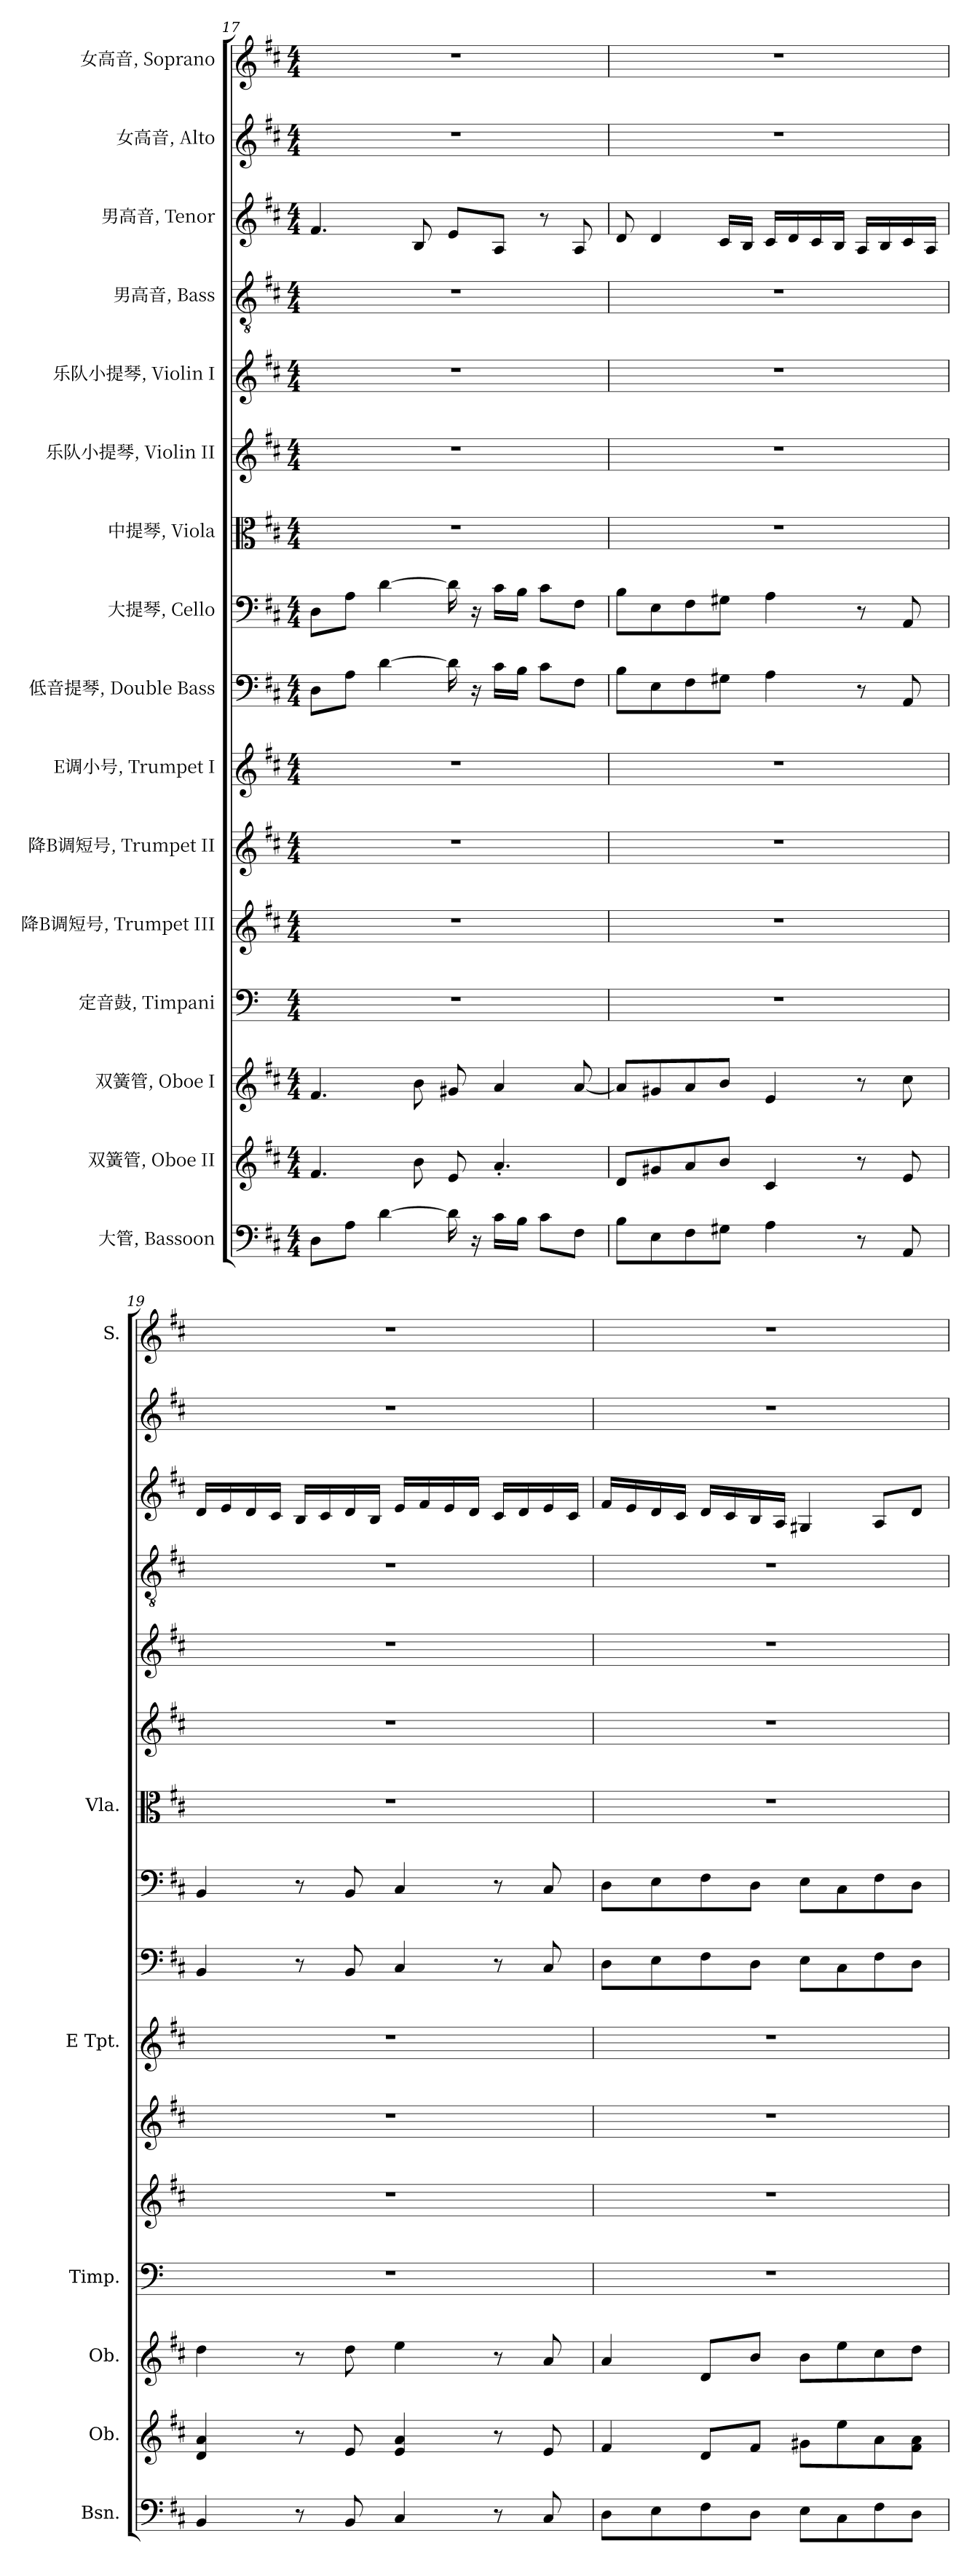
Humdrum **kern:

**kern	**kern	**kern	**kern	**kern	**kern	**kern	**kern	**kern	**kern	**kern	**kern	**kern	**kern	**kern	**kern
*part16	*part15	*part14	*part13	*part12	*part11	*part10	*part9	*part8	*part7	*part6	*part5	*part4	*part3	*part2	*part1
*staff16	*staff15	*staff14	*staff13	*staff12	*staff11	*staff10	*staff9	*staff8	*staff7	*staff6	*staff5	*staff4	*staff3	*staff2	*staff1
*I"大管, Bassoon	*I"双簧管, Oboe II	*I"双簧管, Oboe I	*I"定音鼓, Timpani	*I"降B调短号, Trumpet III	*I"降B调短号, Trumpet II	*I"E调小号, Trumpet I	*I"低音提琴, Double Bass	*I"大提琴, Cello	*I"中提琴, Viola	*I"乐队小提琴, Violin II	*I"乐队小提琴, Violin I	*I"男高音, Bass	*I"男高音, Tenor	*I"女高音, Alto	*I"女高音, Soprano
*I'Bsn.	*I'Ob.	*I'Ob.	*I'Timp.	*	*	*I'E Tpt.	*	*	*I'Vla.	*	*	*	*	*	*I'S.
*clefF4	*clefG2	*clefG2	*clefF4	*clefG2	*clefG2	*clefG2	*clefF4	*clefF4	*clefC3	*clefG2	*clefG2	*clefGv2	*clefG2	*clefG2	*clefG2
*	*	*	*	*ITrd1c2	*ITrd1c2	*ITrd-3c-4	*ITrd7c12	*	*	*	*	*	*	*	*
*k[f#c#]	*k[f#c#]	*k[f#c#]	*k[]	*k[]	*k[]	*k[b-e-a-d-g-c-]	*k[f#c#]	*k[f#c#]	*k[f#c#]	*k[f#c#]	*k[f#c#]	*k[f#c#]	*k[f#c#]	*k[f#c#]	*k[f#c#]
*M4/4	*M4/4	*M4/4	*M4/4	*M4/4	*M4/4	*M4/4	*M4/4	*M4/4	*M4/4	*M4/4	*M4/4	*M4/4	*M4/4	*M4/4	*M4/4
=17	=17	=17	=17	=17	=17	=17	=17	=17	=17	=17	=17	=17	=17	=17	=17
8D\L	4.f#/	4.f#/	1r	1r	1r	1r	8DD\L	8D\L	1r	1r	1r	1r	4.f#/	1r	1r
8A\J	.	.	.	.	.	.	8AA\J	8A\J	.	.	.	.	.	.	.
[4d\	.	.	.	.	.	.	[4D\	[4d\	.	.	.	.	.	.	.
.	8b\	8b\	.	.	.	.	.	.	.	.	.	.	8B/	.	.
16d\]	8e/	8g#X/	.	.	.	.	16D\]	16d\]	.	.	.	.	8e/L	.	.
16r	.	.	.	.	.	.	16r	16r	.	.	.	.	.	.	.
16c#\LL	4.a'/	4a/	.	.	.	.	16C#\LL	16c#\LL	.	.	.	.	8A/J	.	.
16B\JJ	.	.	.	.	.	.	16BB\JJ	16B\JJ	.	.	.	.	.	.	.
8c#\L	.	.	.	.	.	.	8C#\L	8c#\L	.	.	.	.	8r	.	.
8F#\J	.	[8a/	.	.	.	.	8FF#\J	8F#\J	.	.	.	.	8A/	.	.
!!LO:PB:g=z
=18	=18	=18	=18	=18	=18	=18	=18	=18	=18	=18	=18	=18	=18	=18	=18
8B\L	8d/L	8a/L]	1r	1r	1r	1r	8BB\L	8B\L	1r	1r	1r	1r	8d/	1r	1r
8E\	8g#X/	8g#X/	.	.	.	.	8EE\	8E\	.	.	.	.	4d/	.	.
8F#\	8a/	8a/	.	.	.	.	8FF#\	8F#\	.	.	.	.	.	.	.
8G#X\J	8b/J	8b/J	.	.	.	.	8GG#X\J	8G#X\J	.	.	.	.	16c#/LL	.	.
.	.	.	.	.	.	.	.	.	.	.	.	.	16B/JJ	.	.
4A\	4c#/	4e/	.	.	.	.	4AA\	4A\	.	.	.	.	16c#/LL	.	.
.	.	.	.	.	.	.	.	.	.	.	.	.	16d/	.	.
.	.	.	.	.	.	.	.	.	.	.	.	.	16c#/	.	.
.	.	.	.	.	.	.	.	.	.	.	.	.	16B/JJ	.	.
8r	8r	8r	.	.	.	.	8r	8r	.	.	.	.	16A/LL	.	.
.	.	.	.	.	.	.	.	.	.	.	.	.	16B/	.	.
8AA/	8e/	8cc#\	.	.	.	.	8AAA/	8AA/	.	.	.	.	16c#/	.	.
.	.	.	.	.	.	.	.	.	.	.	.	.	16A/JJ	.	.
=19	=19	=19	=19	=19	=19	=19	=19	=19	=19	=19	=19	=19	=19	=19	=19
4BB/	4d/ 4a/	4dd\	1r	1r	1r	1r	4BBB/	4BB/	1r	1r	1r	1r	16d/LL	1r	1r
.	.	.	.	.	.	.	.	.	.	.	.	.	16e/	.	.
.	.	.	.	.	.	.	.	.	.	.	.	.	16d/	.	.
.	.	.	.	.	.	.	.	.	.	.	.	.	16c#/JJ	.	.
8r	8r	8r	.	.	.	.	8r	8r	.	.	.	.	16B/LL	.	.
.	.	.	.	.	.	.	.	.	.	.	.	.	16c#/	.	.
8BB/	8e/	8dd\	.	.	.	.	8BBB/	8BB/	.	.	.	.	16d/	.	.
.	.	.	.	.	.	.	.	.	.	.	.	.	16B/JJ	.	.
4C#/	4e/ 4a/	4ee\	.	.	.	.	4CC#/	4C#/	.	.	.	.	16e/LL	.	.
.	.	.	.	.	.	.	.	.	.	.	.	.	16f#/	.	.
.	.	.	.	.	.	.	.	.	.	.	.	.	16e/	.	.
.	.	.	.	.	.	.	.	.	.	.	.	.	16d/JJ	.	.
8r	8r	8r	.	.	.	.	8r	8r	.	.	.	.	16c#/LL	.	.
.	.	.	.	.	.	.	.	.	.	.	.	.	16d/	.	.
8C#/	8e/	8a/	.	.	.	.	8CC#/	8C#/	.	.	.	.	16e/	.	.
.	.	.	.	.	.	.	.	.	.	.	.	.	16c#/JJ	.	.
!!LO:PB:g=z
=20	=20	=20	=20	=20	=20	=20	=20	=20	=20	=20	=20	=20	=20	=20	=20
8D\L	4f#/	4a/	1r	1r	1r	1r	8DD\L	8D\L	1r	1r	1r	1r	16f#/LL	1r	1r
.	.	.	.	.	.	.	.	.	.	.	.	.	16e/	.	.
8E\	.	.	.	.	.	.	8EE\	8E\	.	.	.	.	16d/	.	.
.	.	.	.	.	.	.	.	.	.	.	.	.	16c#/JJ	.	.
8F#\	8d/L	8d/L	.	.	.	.	8FF#\	8F#\	.	.	.	.	16d/LL	.	.
.	.	.	.	.	.	.	.	.	.	.	.	.	16c#/	.	.
8D\J	8f#/J	8b/J	.	.	.	.	8DD\J	8D\J	.	.	.	.	16B/	.	.
.	.	.	.	.	.	.	.	.	.	.	.	.	16A/JJ	.	.
8E\L	8g#X\L	8b\L	.	.	.	.	8EE\L	8E\L	.	.	.	.	4G#X/	.	.
8C#\	8ee\	8ee\	.	.	.	.	8CC#\	8C#\	.	.	.	.	.	.	.
8F#\	8a\	8cc#\	.	.	.	.	8FF#\	8F#\	.	.	.	.	8A/L	.	.
8D\J	8f#\ 8a\J	8dd\J	.	.	.	.	8DD\J	8D\J	.	.	.	.	8d/J	.	.
=	=	=	=	=	=	=	=	=	=	=	=	=	=	=	=
*-	*-	*-	*-	*-	*-	*-	*-	*-	*-	*-	*-	*-	*-	*-	*-
